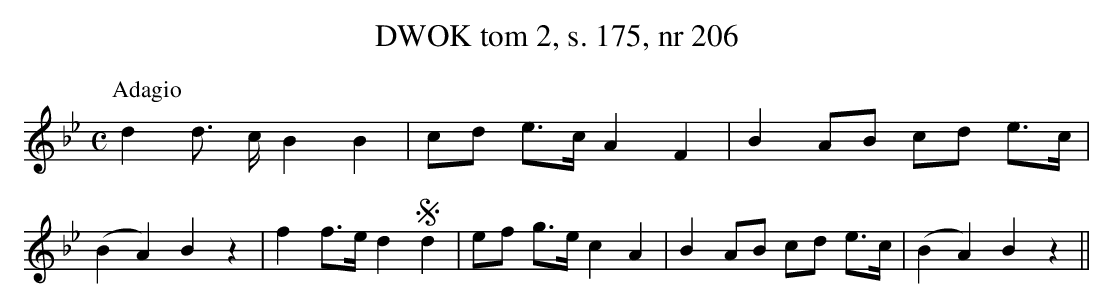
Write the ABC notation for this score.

X:1
T: DWOK tom 2, s. 175, nr 206
L: 1/16
M: C
K: Bb
P: Adagio
d4 d3 c B4 B4 | c2d2 e3c A4 F4 | B4 A2B2 c2d2 e3c |
(B4 A4) B4 z4 | f4 f3e d4 !segno!d4 | e2f2 g3e c4 A4 | B4 A2B2 c2d2 e3c | (B4 A4) B4 z4 ||
